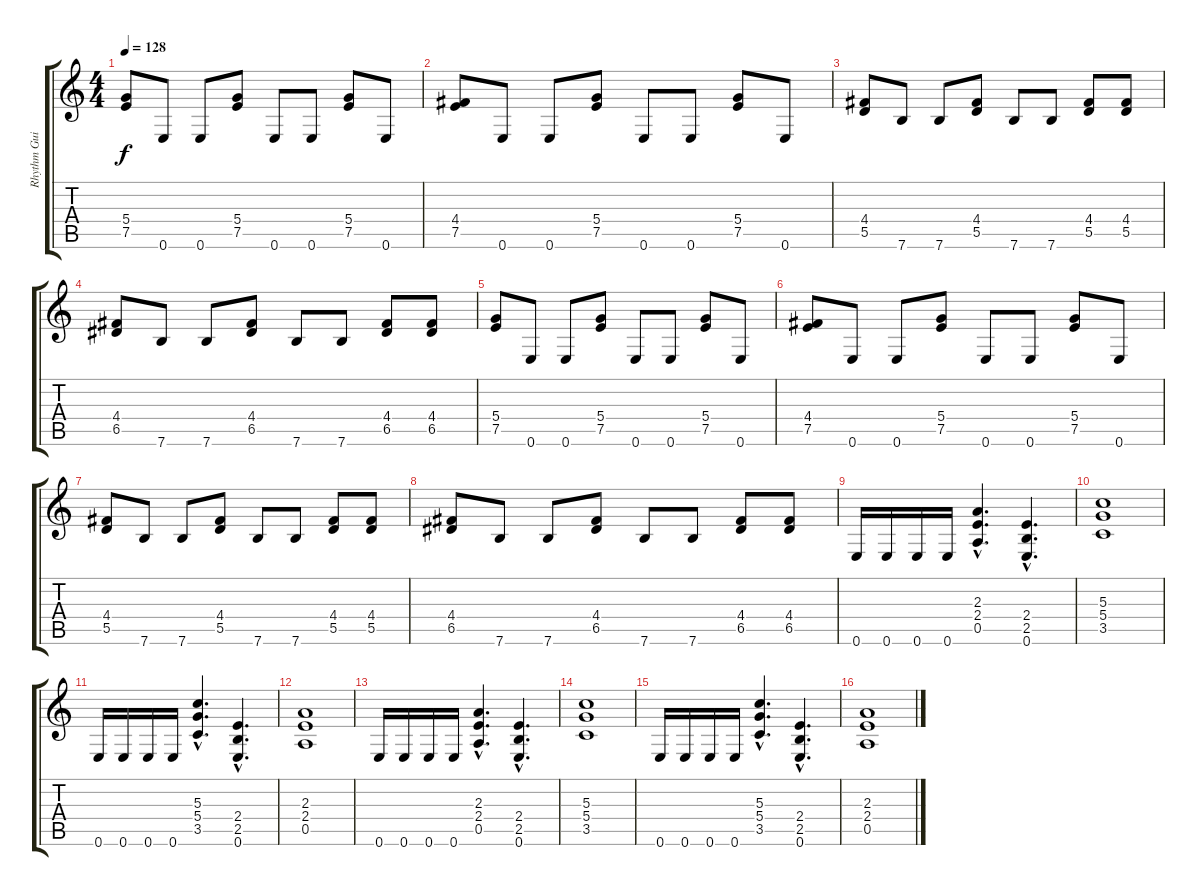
\track ("Rhythm Guitar 3" "Rhythm Gui") {instrument distortionguitar}
\staff {score tabs}
\tuning (E4 B3 G3 D3 A2 E2) {hide}
\ts (4 4)
\tempo 128
\clef g2
\ks c
(5.4 7.5).8{dy f} 0.6.8 0.6.8 (5.4 7.5).8 0.6.8 0.6.8 (5.4 7.5).8 0.6.8 |
(4.4 7.5).8 0.6.8 0.6.8 (5.4 7.5).8 0.6.8 0.6.8 (5.4 7.5).8 0.6.8 |
(4.4 5.5).8 7.6.8 7.6.8 (4.4 5.5).8 7.6.8 7.6.8 (4.4 5.5).8 (4.4 5.5).8 |
(4.4 6.5).8 7.6.8 7.6.8 (4.4 6.5).8 7.6.8 7.6.8 (4.4 6.5).8 (4.4 6.5).8 |
(5.4 7.5).8 0.6.8 0.6.8 (5.4 7.5).8 0.6.8 0.6.8 (5.4 7.5).8 0.6.8 |
(4.4 7.5).8 0.6.8 0.6.8 (5.4 7.5).8 0.6.8 0.6.8 (5.4 7.5).8 0.6.8 |
(4.4 5.5).8 7.6.8 7.6.8 (4.4 5.5).8 7.6.8 7.6.8 (4.4 5.5).8 (4.4 5.5).8 |
(4.4 6.5).8 7.6.8 7.6.8 (4.4 6.5).8 7.6.8 7.6.8 (4.4 6.5).8 (4.4 6.5).8 |
0.6.16 0.6.16 0.6.16 0.6.16 (2.3{hac} 2.4{hac} 0.5{hac}).4{d} (2.4{hac} 2.5{hac} 0.6{hac}).4{d} |
(5.3 5.4 3.5).1 |
0.6.16 0.6.16 0.6.16 0.6.16 (5.3{hac} 5.4{hac} 3.5{hac}).4{d} (2.4{hac} 2.5{hac} 0.6{hac}).4{d} |
(2.3 2.4 0.5).1 |
0.6.16 0.6.16 0.6.16 0.6.16 (2.3{hac} 2.4{hac} 0.5{hac}).4{d} (2.4{hac} 2.5{hac} 0.6{hac}).4{d} |
(5.3 5.4 3.5).1 |
0.6.16 0.6.16 0.6.16 0.6.16 (5.3{hac} 5.4{hac} 3.5{hac}).4{d} (2.4{hac} 2.5{hac} 0.6{hac}).4{d} |
(2.3 2.4 0.5).1
